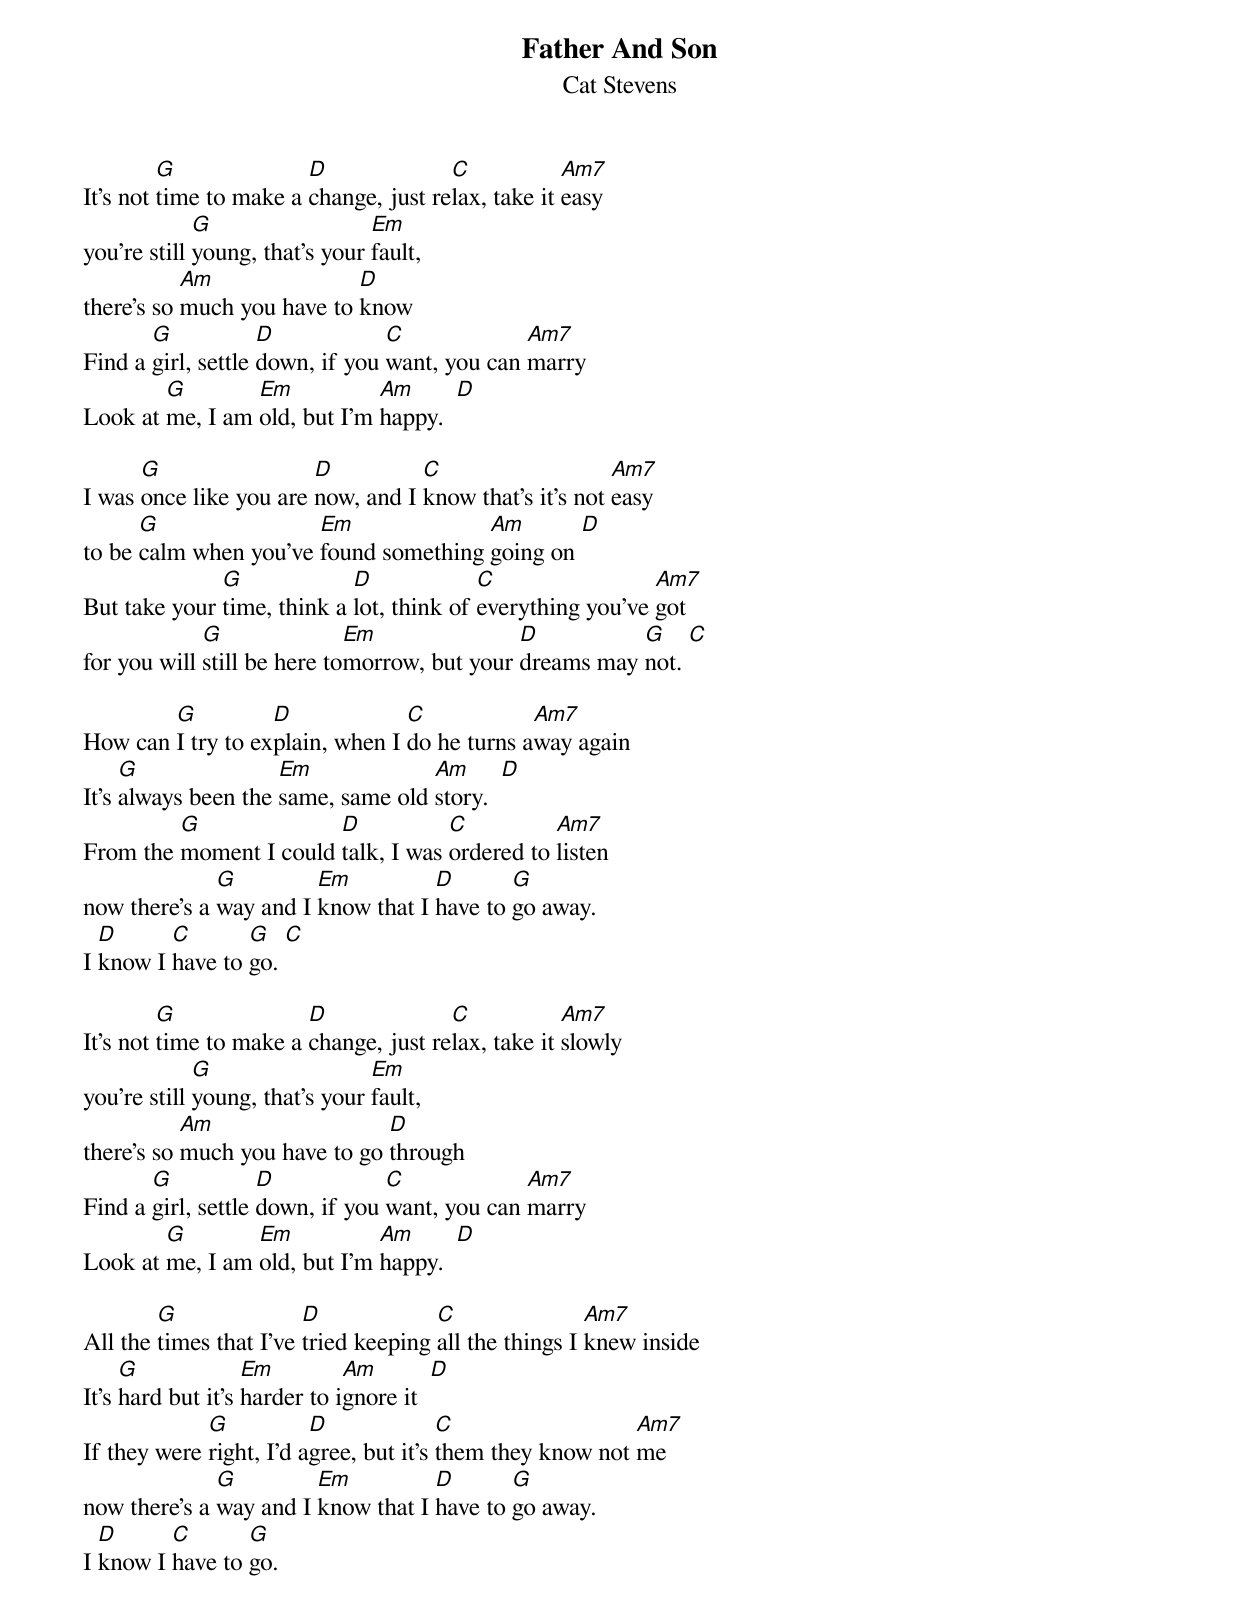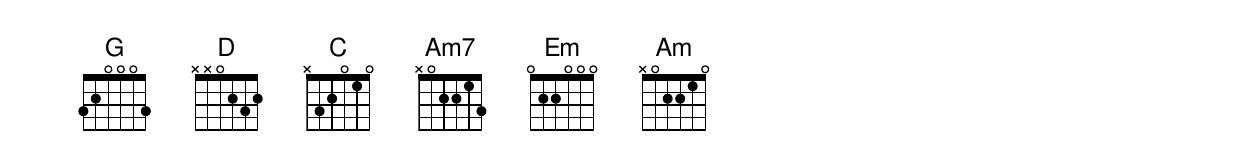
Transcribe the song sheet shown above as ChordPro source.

{t:Father And Son}
{st:Cat Stevens}

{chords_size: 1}
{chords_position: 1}
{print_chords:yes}
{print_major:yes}
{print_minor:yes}
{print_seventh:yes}
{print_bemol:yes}
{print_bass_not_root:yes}
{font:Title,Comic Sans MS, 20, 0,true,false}
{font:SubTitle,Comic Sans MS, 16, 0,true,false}
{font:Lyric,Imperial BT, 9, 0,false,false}
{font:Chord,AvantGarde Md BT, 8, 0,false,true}
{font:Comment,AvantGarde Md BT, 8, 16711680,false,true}
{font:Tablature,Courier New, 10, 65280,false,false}
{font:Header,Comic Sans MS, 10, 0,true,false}
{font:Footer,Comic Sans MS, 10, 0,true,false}
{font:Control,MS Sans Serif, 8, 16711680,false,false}
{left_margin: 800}
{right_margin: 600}
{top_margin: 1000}
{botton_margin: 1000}
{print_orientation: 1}




It's not [G]time to make a [D]change, just re[C]lax, take it [Am7]easy
you're still [G]young, that's your [Em]fault,
there's so [Am]much you have to [D]know
Find a [G]girl, settle [D]down, if you [C]want, you can [Am7]marry
Look at [G]me, I am [Em]old, but I'm [Am]happy.  [D]

I was [G]once like you are [D]now, and I [C]know that's it's not [Am7]easy
to be [G]calm when you've [Em]found something [Am]going on [D]
But take your [G]time, think a [D]lot, think of [C]everything you've [Am7]got
for you will [G]still be here to[Em]morrow, but your [D]dreams may [G]not. [C]

How can [G]I try to ex[D]plain, when I [C]do he turns a[Am7]way again
It's [G]always been the [Em]same, same old [Am]story.  [D]
From the [G]moment I could [D]talk, I was [C]ordered to [Am7]listen
now there's a [G]way and I [Em]know that I [D]have to [G]go away.
I [D]know I [C]have to [G]go. [C]

It's not [G]time to make a [D]change, just re[C]lax, take it [Am7]slowly
you're still [G]young, that's your [Em]fault,
there's so [Am]much you have to go [D]through
Find a [G]girl, settle [D]down, if you [C]want, you can [Am7]marry
Look at [G]me, I am [Em]old, but I'm [Am]happy.  [D]

All the [G]times that I've [D]tried keeping [C]all the things I [Am7]knew inside
It's [G]hard but it's [Em]harder to i[Am]gnore it  [D]
If they were [G]right, I'd a[D]gree, but it's [C]them they know not [Am7]me
now there's a [G]way and I [Em]know that I [D]have to [G]go away.
I [D]know I [C]have to [G]go.
